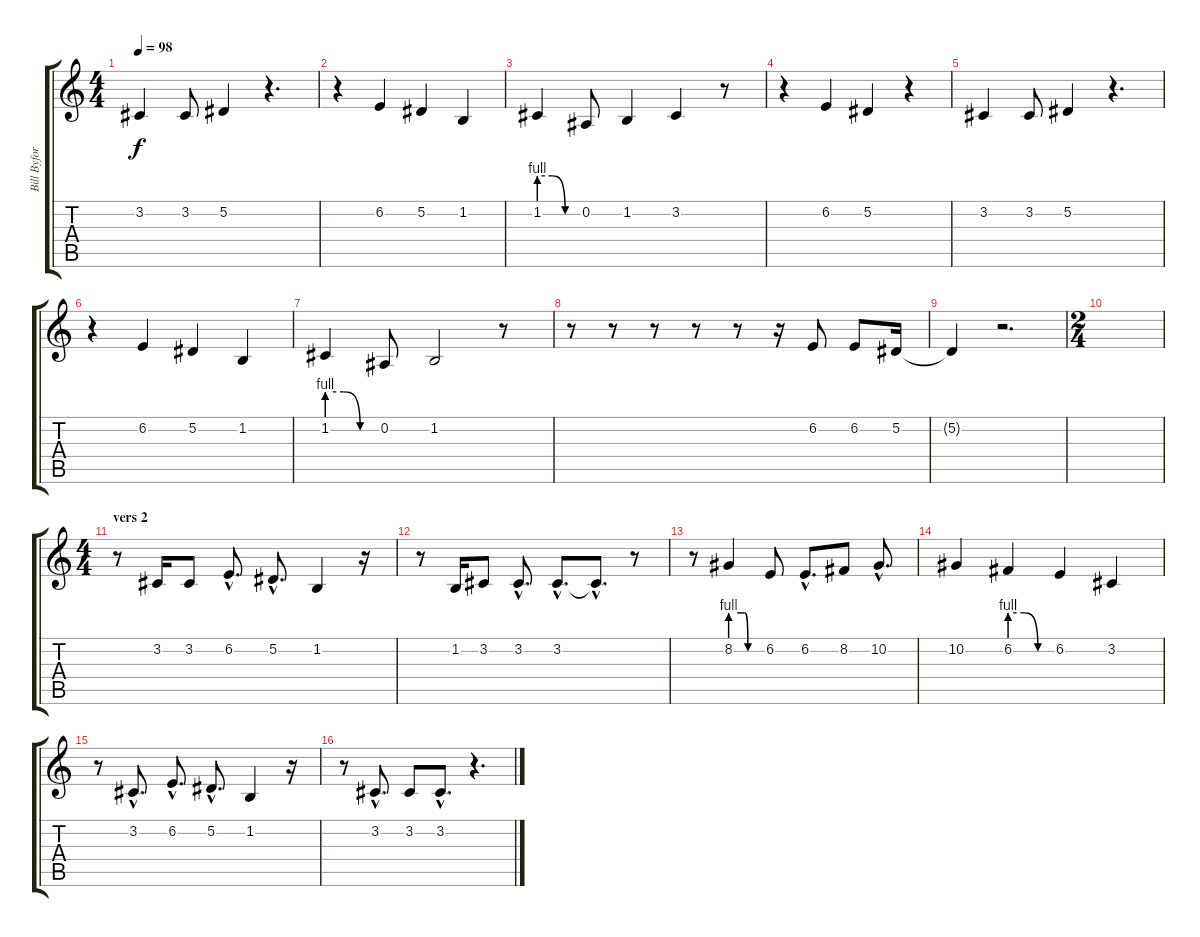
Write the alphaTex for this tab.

\track ("Bill Byford" "Bill Byfor") {instrument lead2sawtooth}
\staff {score tabs}
\tuning (Eb4 Bb3 Gb3 Db3 Ab2 Eb2) {hide}
\ts (4 4)
\tempo 98
\clef g2
\ks c
3.2.4{dy f} 3.2.8 5.2.4 r.4{d} |
r.4 6.2.4 5.2.4 1.2.4 |
1.2{be (custom 0 4 20 4 40 0 60 0)}.4 0.2.8 1.2.4 3.2.4 r.8 |
r.4 6.2.4 5.2.4 r.4 |
3.2.4 3.2.8 5.2.4 r.4{d} |
r.4 6.2.4 5.2.4 1.2.4 |
1.2{be (custom 0 4 20 4 40 0 60 0)}.4 0.2.8 1.2.2 r.8 |
r.8 r.8 r.8 r.8 r.8 r.16 6.2.8 6.2.8 5.2.16 |
5.2{t}.4 r.2{d} |
\ts (2 4)
|
\ts (4 4)
\section ("" "vers 2")
r.8 3.2.16 3.2.8 6.2{hac}.8{d} 5.2{hac}.8{d} 1.2.4 r.16 |
r.8 1.2.16 3.2.8 3.2{hac}.8{d} 3.2{hac}.8{d} 3.2{hac t}.8{d} r.8 |
r.8 8.2{be (custom 0 4 20 4 27 4 33 0 40 0 60 0)}.4 6.2.8 6.2{hac}.8{d} 8.2.8 10.2{hac}.8{d} |
10.2.4 6.2{be (custom 0 4 20 4 40 0 60 0)}.4 6.2.4 3.2.4 |
r.8 3.2{hac}.8{d} 6.2{hac}.8{d} 5.2{hac}.8{d} 1.2.4 r.16 |
r.8 3.2{hac}.8{d} 3.2.8 3.2{hac}.8{d} r.4{d}
